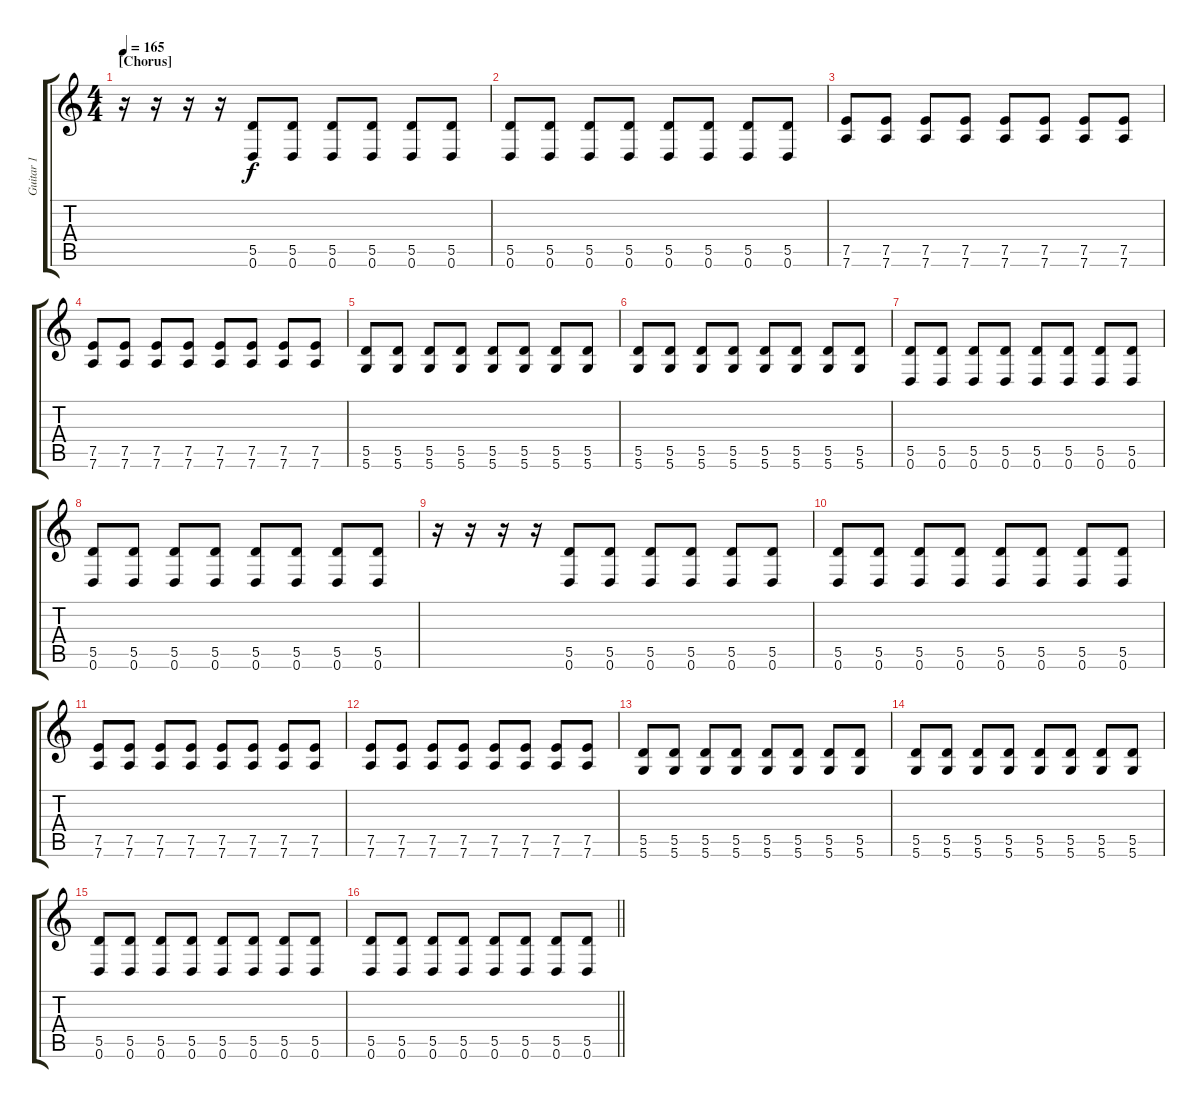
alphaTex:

\track ("Guitar 1" "Guitar 1") {instrument electricguitarmuted}
\staff {score tabs}
\tuning (E4 B3 G3 D3 A2 D2) {hide}
\ts (4 4)
\section ("" "[Chorus]")
\tempo 165
\clef g2
\ks c
r.16{dy f} r.16 r.16 r.16 (5.5 0.6).8 (5.5 0.6).8 (5.5 0.6).8 (5.5 0.6).8 (5.5 0.6).8 (5.5 0.6).8 |
(5.5 0.6).8 (5.5 0.6).8 (5.5 0.6).8 (5.5 0.6).8 (5.5 0.6).8 (5.5 0.6).8 (5.5 0.6).8 (5.5 0.6).8 |
(7.5 7.6).8 (7.5 7.6).8 (7.5 7.6).8 (7.5 7.6).8 (7.5 7.6).8 (7.5 7.6).8 (7.5 7.6).8 (7.5 7.6).8 |
(7.5 7.6).8 (7.5 7.6).8 (7.5 7.6).8 (7.5 7.6).8 (7.5 7.6).8 (7.5 7.6).8 (7.5 7.6).8 (7.5 7.6).8 |
(5.5 5.6).8 (5.5 5.6).8 (5.5 5.6).8 (5.5 5.6).8 (5.5 5.6).8 (5.5 5.6).8 (5.5 5.6).8 (5.5 5.6).8 |
(5.5 5.6).8 (5.5 5.6).8 (5.5 5.6).8 (5.5 5.6).8 (5.5 5.6).8 (5.5 5.6).8 (5.5 5.6).8 (5.5 5.6).8 |
(5.5 0.6).8 (5.5 0.6).8 (5.5 0.6).8 (5.5 0.6).8 (5.5 0.6).8 (5.5 0.6).8 (5.5 0.6).8 (5.5 0.6).8 |
(5.5 0.6).8 (5.5 0.6).8 (5.5 0.6).8 (5.5 0.6).8 (5.5 0.6).8 (5.5 0.6).8 (5.5 0.6).8 (5.5 0.6).8 |
r.16 r.16 r.16 r.16 (5.5 0.6).8 (5.5 0.6).8 (5.5 0.6).8 (5.5 0.6).8 (5.5 0.6).8 (5.5 0.6).8 |
(5.5 0.6).8 (5.5 0.6).8 (5.5 0.6).8 (5.5 0.6).8 (5.5 0.6).8 (5.5 0.6).8 (5.5 0.6).8 (5.5 0.6).8 |
(7.5 7.6).8 (7.5 7.6).8 (7.5 7.6).8 (7.5 7.6).8 (7.5 7.6).8 (7.5 7.6).8 (7.5 7.6).8 (7.5 7.6).8 |
(7.5 7.6).8 (7.5 7.6).8 (7.5 7.6).8 (7.5 7.6).8 (7.5 7.6).8 (7.5 7.6).8 (7.5 7.6).8 (7.5 7.6).8 |
(5.5 5.6).8 (5.5 5.6).8 (5.5 5.6).8 (5.5 5.6).8 (5.5 5.6).8 (5.5 5.6).8 (5.5 5.6).8 (5.5 5.6).8 |
(5.5 5.6).8 (5.5 5.6).8 (5.5 5.6).8 (5.5 5.6).8 (5.5 5.6).8 (5.5 5.6).8 (5.5 5.6).8 (5.5 5.6).8 |
(5.5 0.6).8 (5.5 0.6).8 (5.5 0.6).8 (5.5 0.6).8 (5.5 0.6).8 (5.5 0.6).8 (5.5 0.6).8 (5.5 0.6).8 |
\barLineRight lightlight
(5.5 0.6).8 (5.5 0.6).8 (5.5 0.6).8 (5.5 0.6).8 (5.5 0.6).8 (5.5 0.6).8 (5.5 0.6).8 (5.5 0.6).8
